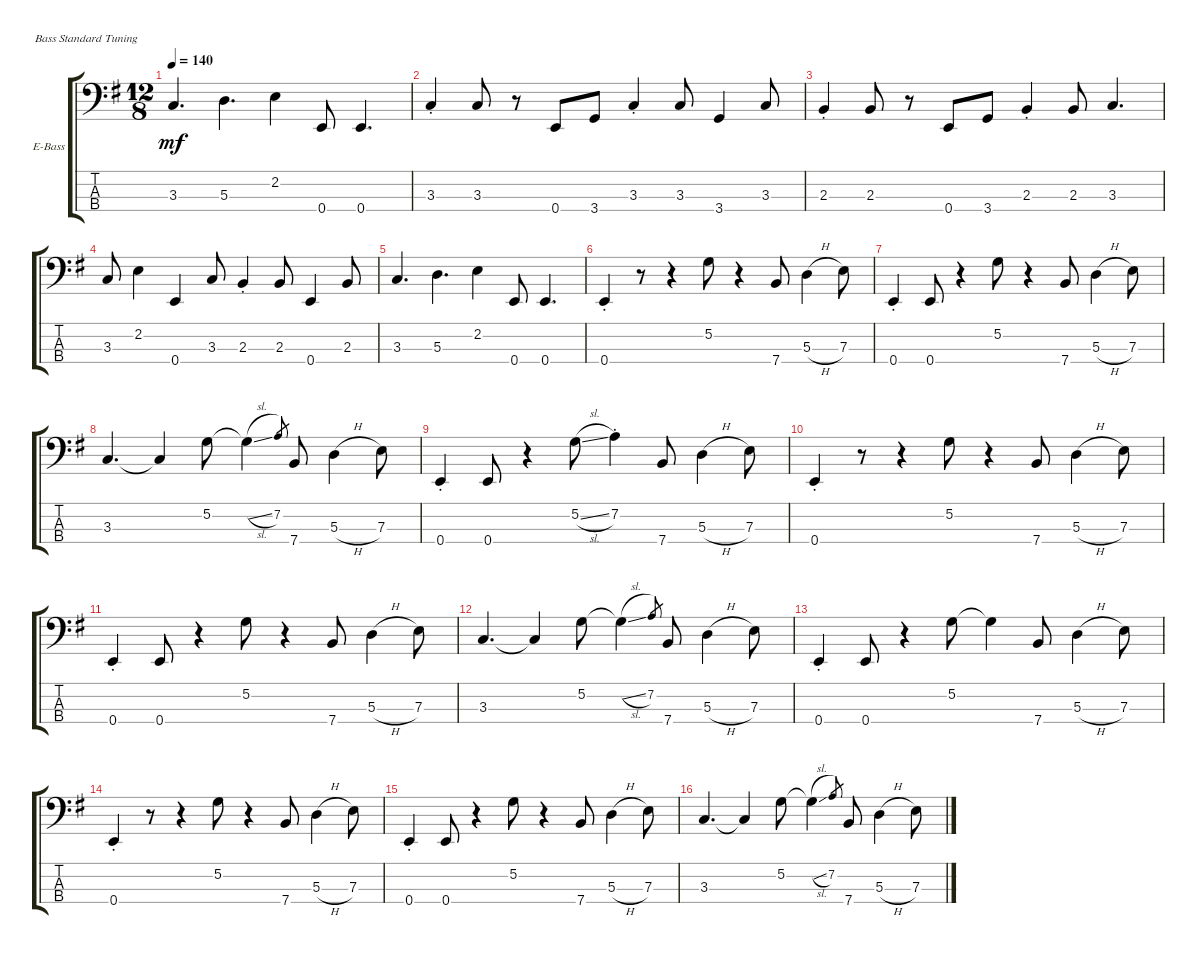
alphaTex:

\defaultSystemsLayout 4
\bracketExtendMode groupsimilarinstruments
\firstSystemTrackNameOrientation horizontal
\otherSystemsTrackNameOrientation horizontal
\track ("Electric Bass" "E-Bass") {instrument electricbassfinger}
\staff {score tabs}
\tuning (G2 D2 A1 E1)
\ts (12 8)
\tempo 140
\clef f4
\ks g
3.3.4{d dy mf} 5.3.4{d} 2.2.4 0.4.8 0.4.4{d} |
3.3{st}.4 3.3.8 r.8 0.4.8 3.4.8 3.3{st}.4 3.3.8 3.4.4 3.3.8 |
2.3{st}.4 2.3.8 r.8 0.4.8 3.4.8 2.3{st}.4 2.3.8 3.3.4{d} |
3.3.8 2.2.4 0.4.4 3.3.8 2.3{st}.4 2.3.8 0.4.4 2.3.8 |
3.3.4{d} 5.3.4{d} 2.2.4 0.4.8 0.4.4{d} |
0.4{st}.4 r.8 r.4 5.2.8 r.4 7.4.8 5.3{h}.4 7.3.8 |
0.4{st}.4 0.4.8 r.4 5.2.8 r.4 7.4.8 5.3{h}.4 7.3.8 |
3.3.4{d} 3.3{t}.4 5.2.8 5.2{sl t}.4 7.2.8{gr} 7.4.8 5.3{h}.4 7.3.8 |
0.4{st}.4 0.4.8 r.4 5.2{sl}.8 7.2{st}.4 7.4.8 5.3{h}.4 7.3.8 |
0.4{st}.4 r.8 r.4 5.2.8 r.4 7.4.8 5.3{h}.4 7.3.8 |
0.4{st}.4 0.4.8 r.4 5.2.8 r.4 7.4.8 5.3{h}.4 7.3.8 |
3.3.4{d} 3.3{t}.4 5.2.8 5.2{sl t}.4 7.2.8{gr} 7.4.8 5.3{h}.4 7.3.8 |
0.4{st}.4 0.4.8 r.4 5.2.8 5.2{t}.4 7.4.8 5.3{h}.4 7.3.8 |
0.4{st}.4 r.8 r.4 5.2.8 r.4 7.4.8 5.3{h}.4 7.3.8 |
0.4{st}.4 0.4.8 r.4 5.2.8 r.4 7.4.8 5.3{h}.4 7.3.8 |
3.3.4{d} 3.3{t}.4 5.2.8 5.2{sl t}.4 7.2.8{gr} 7.4.8 5.3{h}.4 7.3.8
